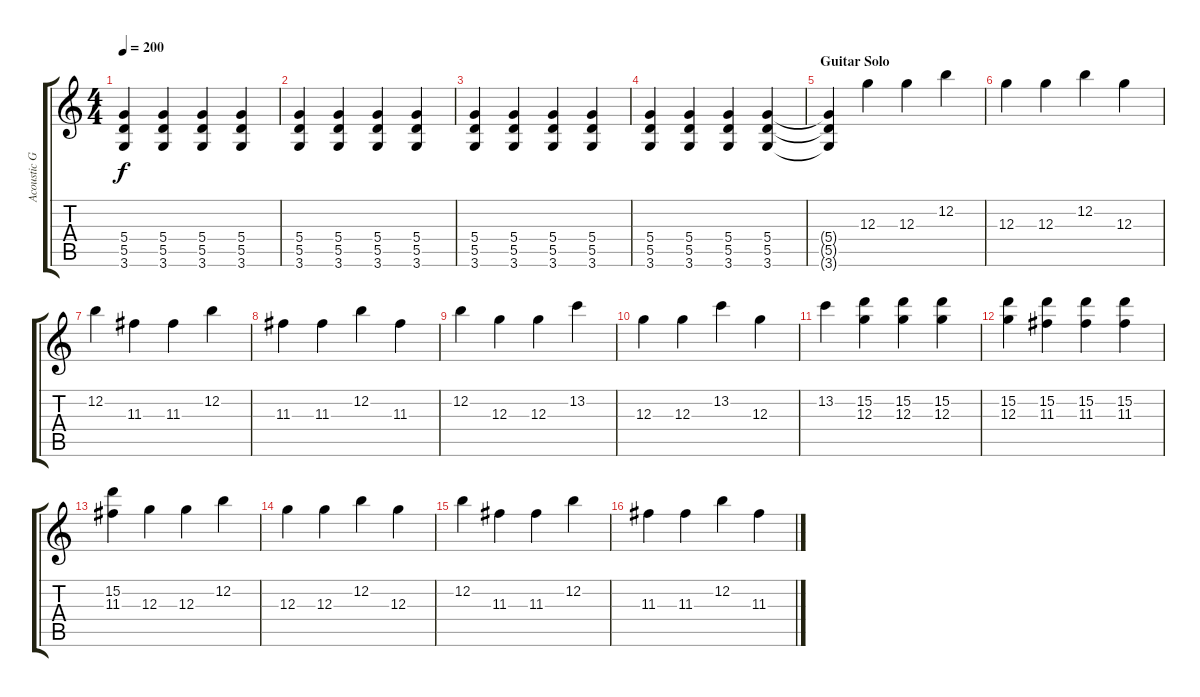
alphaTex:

\track ("Acoustic Guitar (Billie Joe)" "Acoustic G") {instrument acousticguitarsteel}
\staff {score tabs}
\tuning (E4 B3 G3 D3 A2 E2) {hide}
\ts (4 4)
\tempo 200
\clef g2
\ks c
(5.4 5.5 3.6).4{dy f} (5.4 5.5 3.6).4 (5.4 5.5 3.6).4 (5.4 5.5 3.6).4 |
(5.4 5.5 3.6).4 (5.4 5.5 3.6).4 (5.4 5.5 3.6).4 (5.4 5.5 3.6).4 |
(5.4 5.5 3.6).4 (5.4 5.5 3.6).4 (5.4 5.5 3.6).4 (5.4 5.5 3.6).4 |
(5.4 5.5 3.6).4 (5.4 5.5 3.6).4 (5.4 5.5 3.6).4 (5.4 5.5 3.6).4 |
\section ("" "Guitar Solo")
(5.4{t} 5.5{t} 3.6{t}).4 12.3.4 12.3.4 12.2.4 |
12.3.4 12.3.4 12.2.4 12.3.4 |
12.2.4 11.3.4 11.3.4 12.2.4 |
11.3.4 11.3.4 12.2.4 11.3.4 |
12.2.4 12.3.4 12.3.4 13.2.4 |
12.3.4 12.3.4 13.2.4 12.3.4 |
13.2.4 (15.2 12.3).4 (15.2 12.3).4 (15.2 12.3).4 |
(15.2 12.3).4 (15.2 11.3).4 (15.2 11.3).4 (15.2 11.3).4 |
(15.2 11.3).4 12.3.4 12.3.4 12.2.4 |
12.3.4 12.3.4 12.2.4 12.3.4 |
12.2.4 11.3.4 11.3.4 12.2.4 |
11.3.4 11.3.4 12.2.4 11.3.4
